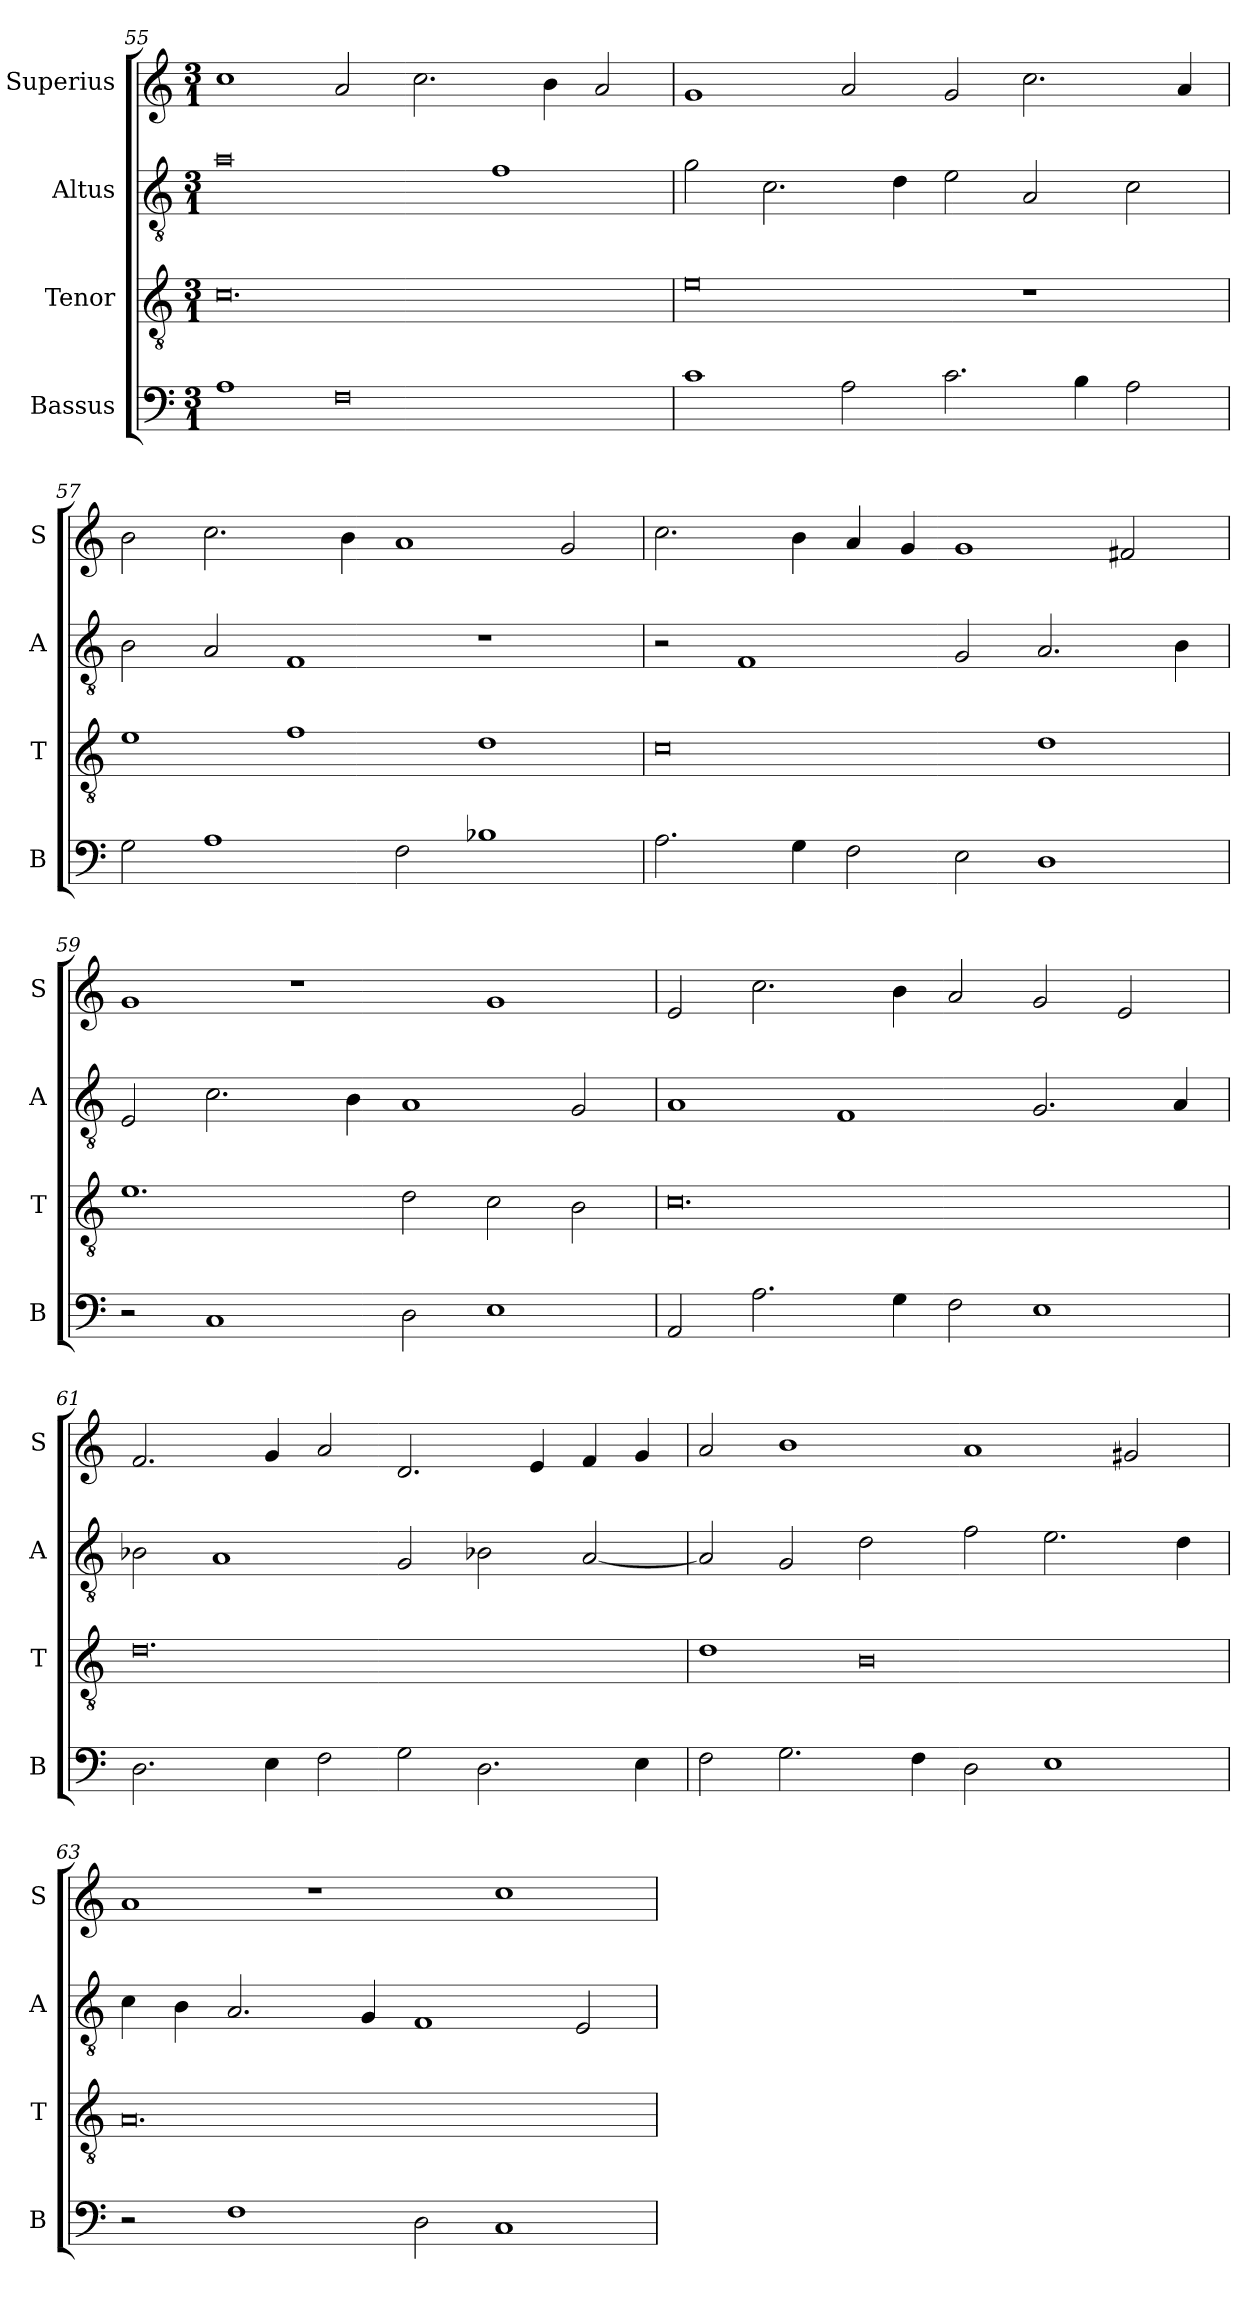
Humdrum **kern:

**kern	**kern	**kern	**kern
*part4	*part3	*part2	*part1
*staff4	*staff3	*staff2	*staff1
*I"Bassus	*I"Tenor	*I"Altus	*I"Superius
*I'B	*I'T	*I'A	*I'S
*clefF4	*clefGv2	*clefGv2	*clefG2
*k[]	*k[]	*k[]	*k[]
*M3/1	*M3/1	*M3/1	*M3/1
=55	=55	=55	=55
1A	0.c	0a	1cc
0F	.	.	2a/
.	.	.	2.cc\
.	.	1f	.
.	.	.	4b\
.	.	.	2a/
=56	=56	=56	=56
1c	0e	2g\	1g
.	.	2.c\	.
2A\	.	.	2a/
.	.	4d\	.
2.c\	.	2e\	2g/
.	1r	2A/	2.cc\
4B\	.	.	.
2A\	.	2c\	.
.	.	.	4a/
=57	=57	=57	=57
2G\	1e	2B\	2b\
1A	.	2A/	2.cc\
.	1f	1F	.
.	.	.	4b\
2F\	.	.	1a
1B-X	1d	1r	.
.	.	.	2g/
=58	=58	=58	=58
2.A\	0c	2r	2.cc\
.	.	1F	.
4G\	.	.	4b\
2F\	.	.	4a/
.	.	.	4g/
2E\	.	2G/	1g
1D	1d	2.A/	.
.	.	.	2f#X/
.	.	4B\	.
=59	=59	=59	=59
2r	1.e	2E/	1g
1C	.	2.c\	.
.	.	.	1r
.	.	4B\	.
2D\	2d\	1A	.
1E	2c\	.	1g
.	2B\	2G/	.
=60	=60	=60	=60
2AA/	0.c	1A	2e/
2.A\	.	.	2.cc\
.	.	1F	.
4G\	.	.	4b\
2F\	.	.	2a/
1E	.	2.G/	2g/
.	.	.	2e/
.	.	4A/	.
=61	=61	=61	=61
2.D\	0.d	2B-X\	2.f/
.	.	1A	.
4E\	.	.	4g/
2F\	.	.	2a/
2G\	.	2G/	2.d/
2.D\	.	2B-X\	.
.	.	.	4e/
.	.	[2A/	4f/
4E\	.	.	4g/
=62	=62	=62	=62
2F\	1d	2A/]	2a/
2.G\	.	2G/	1b
.	0B	2d\	.
4F\	.	.	.
2D\	.	2f\	1a
1E	.	2.e\	.
.	.	.	2g#X/
.	.	4d\	.
=63	=63	=63	=63
2r	0.A	4c\	1a
.	.	4B\	.
1F	.	2.A/	.
.	.	.	1r
.	.	4G/	.
2D\	.	1F	.
1C	.	.	1cc
.	.	2E/	.
=	=	=	=
*-	*-	*-	*-
